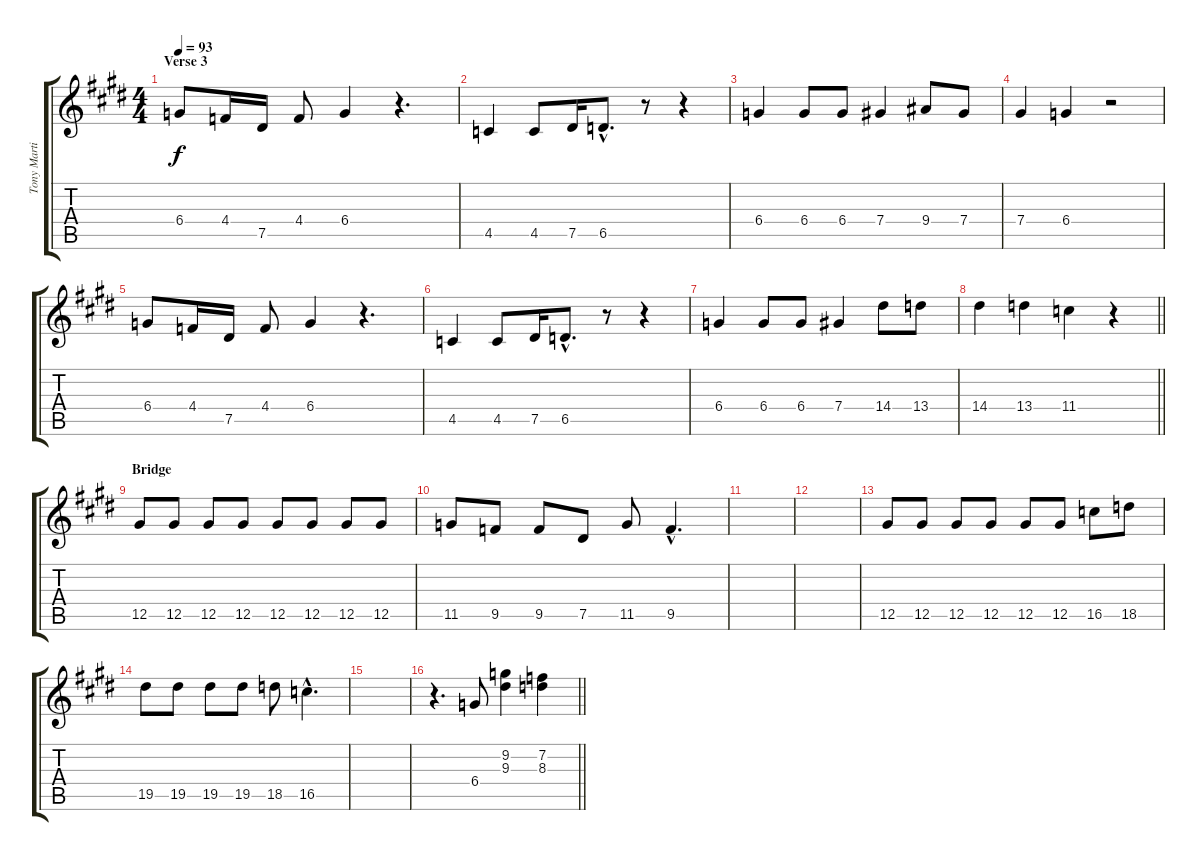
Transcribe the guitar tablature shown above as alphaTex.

\track ("Tony Martin" "Tony Marti") {instrument recorder}
\staff {score tabs}
\tuning (Eb5 Bb4 Gb4 Db4 Ab3 Eb3) {hide}
\ts (4 4)
\section ("" "Verse 3")
\tempo 93
\clef g2
\ks c#minor
6.4.8{dy f} 4.4.16 7.5.16 4.4.8 6.4.4 r.4{d} |
4.5.4 4.5.8 7.5.16 6.5{hac}.8{d} r.8 r.4 |
6.4.4 6.4.8 6.4.8 7.4.4 9.4.8 7.4.8 |
7.4.4 6.4.4 r.2 |
6.4.8 4.4.16 7.5.16 4.4.8 6.4.4 r.4{d} |
4.5.4 4.5.8 7.5.16 6.5{hac}.8{d} r.8 r.4 |
6.4.4 6.4.8 6.4.8 7.4.4 14.4.8 13.4.8 |
\barLineRight lightlight
14.4.4 13.4.4 11.4.4 r.4 |
\section ("" "Bridge")
12.5.8 12.5.8 12.5.8 12.5.8 12.5.8 12.5.8 12.5.8 12.5.8 |
11.5.8 9.5.8 9.5.8 7.5.8 11.5.8 9.5{hac}.4{d} |
|
|
12.5.8 12.5.8 12.5.8 12.5.8 12.5.8 12.5.8 16.5.8 18.5.8 |
19.5.8 19.5.8 19.5.8 19.5.8 18.5.8 16.5{hac}.4{d} |
|
\barLineRight lightlight
r.4{d} 6.4.8 (9.2 9.3).4 (7.2 8.3).4
